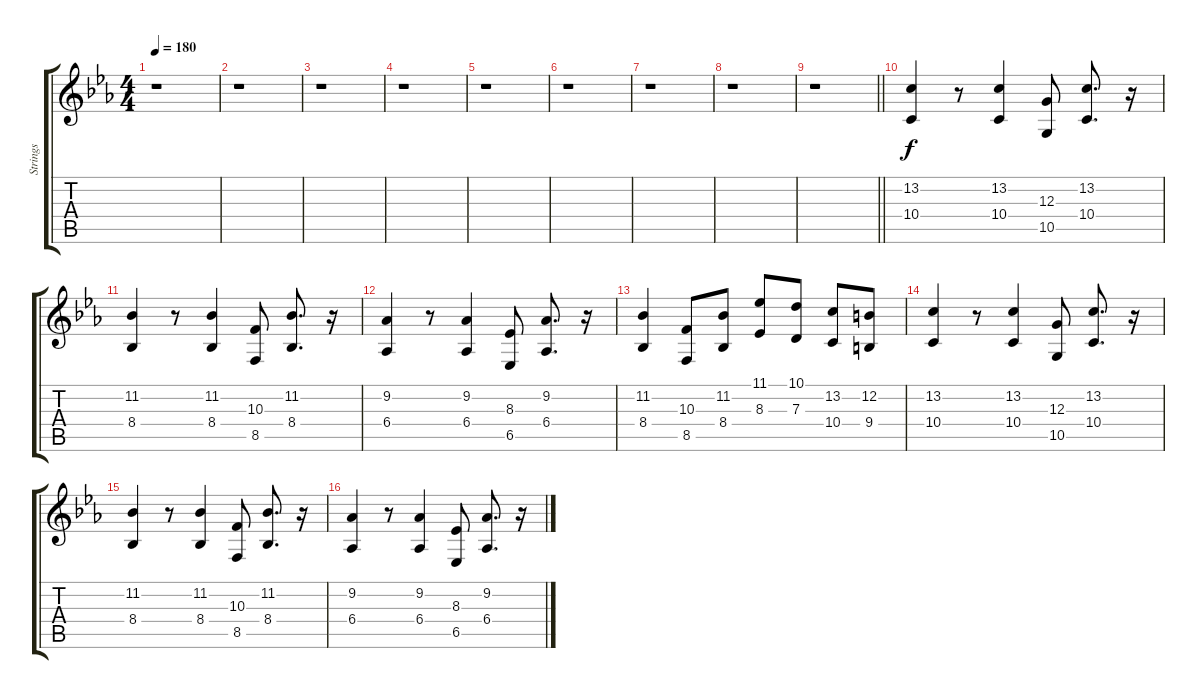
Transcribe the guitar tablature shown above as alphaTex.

\track ("Strings" "Strings") {instrument stringensemble1}
\staff {score tabs}
\tuning (E4 B3 G3 D3 A2 E2) {hide}
\ts (4 4)
\tempo 180
\clef g2
\ks eb
r.1{dy f} |
r.1 |
r.1 |
r.1 |
r.1 |
r.1 |
r.1 |
r.1 |
\barLineRight lightlight
r.1 |
\section ("" "")
(13.2 10.4).4 r.8 (13.2 10.4).4 (12.3 10.5).8 (13.2 10.4).8{d} r.16 |
(11.2 8.4).4 r.8 (11.2 8.4).4 (10.3 8.5).8 (11.2 8.4).8{d} r.16 |
(9.2 6.4).4 r.8 (9.2 6.4).4 (8.3 6.5).8 (9.2 6.4).8{d} r.16 |
(11.2 8.4).4 (10.3 8.5).8 (11.2 8.4).8 (11.1 8.3).8 (10.1 7.3).8 (13.2 10.4).8 (12.2 9.4).8 |
(13.2 10.4).4 r.8 (13.2 10.4).4 (12.3 10.5).8 (13.2 10.4).8{d} r.16 |
(11.2 8.4).4 r.8 (11.2 8.4).4 (10.3 8.5).8 (11.2 8.4).8{d} r.16 |
(9.2 6.4).4 r.8 (9.2 6.4).4 (8.3 6.5).8 (9.2 6.4).8{d} r.16
